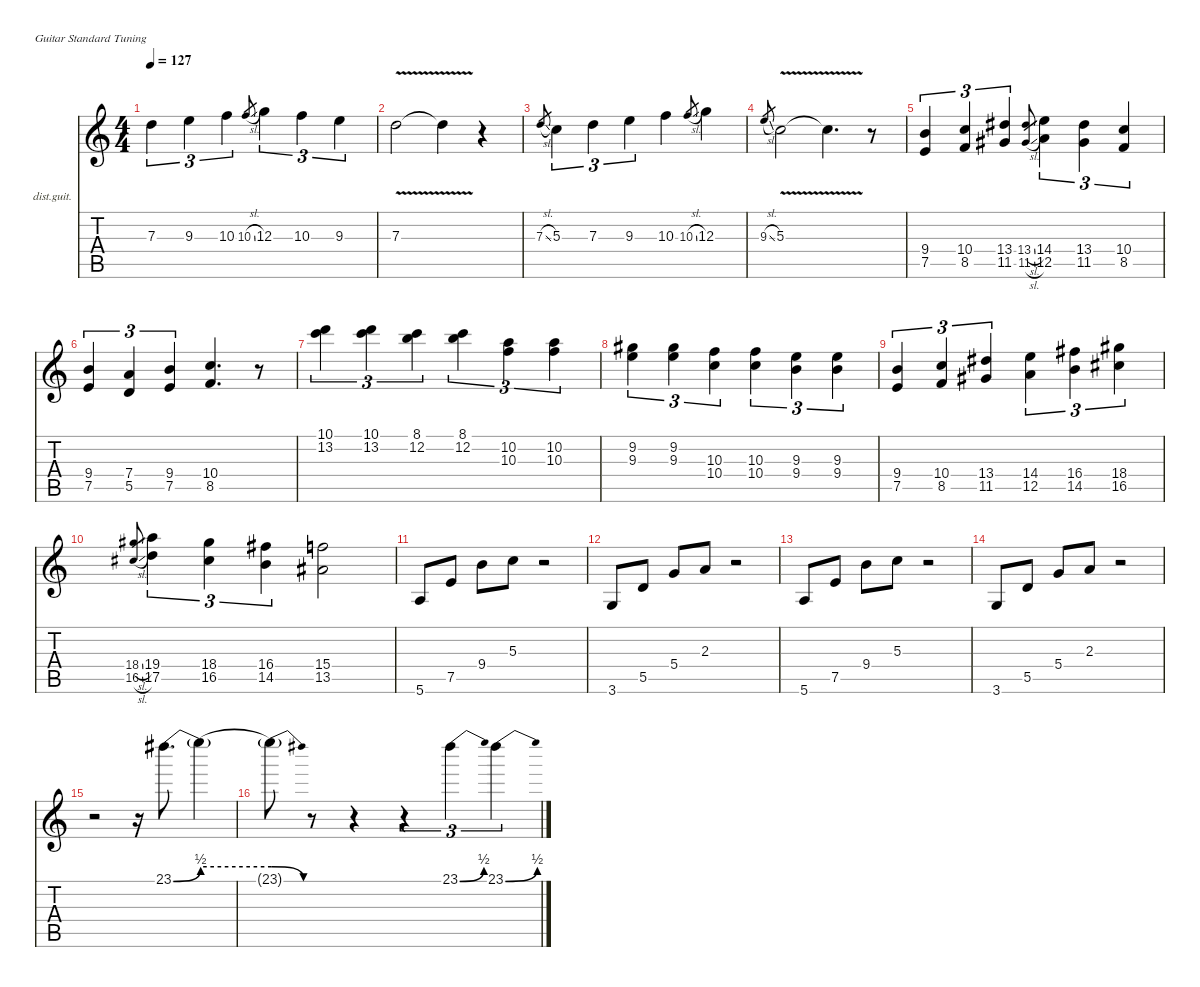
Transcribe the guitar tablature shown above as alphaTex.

\defaultSystemsLayout 4
\hideDynamics
\bracketExtendMode nobrackets
\firstSystemTrackNameOrientation horizontal
\otherSystemsTrackNameOrientation horizontal
\track ("Lead Guitar" "dist.guit.") {instrument distortionguitar}
\staff {score tabs}
\tuning (E4 B3 G3 D3 A2 E2)
\ts (4 4)
\tempo 127
\clef g2
\ks c
7.3.4{tu (3 2) dy f beam Down} 9.3.4{tu (3 2) beam Down} 10.3.4{tu (3 2) beam Down} 10.3{sl}.8{gr dy mf beam Up} 12.3.4{tu (3 2) dy f beam Down} 10.3.4{tu (3 2) beam Down} 9.3.4{tu (3 2) beam Down} |
7.3{v}.2{beam Down} 7.3{v t}.4{beam Down} r.4{beam Down} |
7.3{sl}.8{gr dy mf beam Up} 5.3.4{tu (3 2) dy f beam Down} 7.3.4{tu (3 2) beam Down} 9.3.4{tu (3 2) beam Down} 10.3.4{beam Down} 10.3{sl}.8{gr dy mf beam Up} 12.3.4{dy f beam Down} |
9.3{sl}.8{gr dy mf beam Up} 5.3{v}.2{dy f beam Down} 5.3{v t}.4{d beam Down} r.8{beam Down} |
(9.4 7.5).4{tu (3 2) instrument electricguitarclean beam Up} (10.4 8.5).4{tu (3 2) beam Up} (13.4{acc #} 11.5{acc #}).4{tu (3 2) beam Up} (13.4{sl acc #} 11.5{sl acc #}).8{gr dy mf beam Up} (14.4 12.5).4{tu (3 2) dy f beam Down} (13.4{acc #} 11.5{acc #}).4{tu (3 2) beam Down} (10.4 8.5).4{tu (3 2) beam Up} |
(9.4 7.5).4{tu (3 2) beam Up} (7.4 5.5).4{tu (3 2) beam Up} (9.4 7.5).4{tu (3 2) beam Up} (10.4 8.5).4{d beam Up} r.8{beam Up} |
(10.1 13.2).4{tu (3 2) beam Down} (10.1 13.2).4{tu (3 2) beam Down} (8.1 12.2).4{tu (3 2) beam Down} (8.1 12.2).4{tu (3 2) beam Down} (10.2 10.3).4{tu (3 2) beam Down} (10.2 10.3).4{tu (3 2) beam Down} |
(9.2{acc #} 9.3).4{tu (3 2) beam Down} (9.2{acc #} 9.3).4{tu (3 2) beam Down} (10.3 10.4).4{tu (3 2) beam Down} (10.3 10.4).4{tu (3 2) beam Down} (9.3 9.4).4{tu (3 2) beam Down} (9.3 9.4).4{tu (3 2) beam Down} |
(9.4 7.5).4{tu (3 2) beam Up} (10.4 8.5).4{tu (3 2) beam Up} (13.4{acc #} 11.5{acc #}).4{tu (3 2) beam Up} (14.4 12.5).4{tu (3 2) beam Down} (16.4{acc #} 14.5).4{tu (3 2) beam Down} (18.4{acc #} 16.5{acc #}).4{tu (3 2) beam Down} |
(18.4{sl acc #} 16.5{sl acc #}).8{gr dy mf beam Up} (19.4 17.5).4{tu (3 2) dy f beam Down} (18.4{acc #} 16.5{acc #}).4{tu (3 2) beam Down} (16.4{acc #} 14.5).4{tu (3 2) beam Down} (15.4 13.5{acc #}).2{beam Down} |
5.6.8{instrument distortionguitar beam Up} 7.5.8{beam Up} 9.4.8{beam Down} 5.3.8{beam Down} r.2{beam Down} |
3.6.8{beam Up} 5.5.8{beam Up} 5.4.8{beam Up} 2.3.8{beam Up} r.2{beam Up} |
5.6.8{beam Up} 7.5.8{beam Up} 9.4.8{beam Down} 5.3.8{beam Down} r.2{beam Down} |
3.6.8{beam Up} 5.5.8{beam Up} 5.4.8{beam Up} 2.3.8{beam Up} r.2{beam Up} |
r.2{beam Down} r.16{beam Down} 23.1{be (bend 0 0 60 2) acc #}.8{d beam Down} 23.1{be (hold 0 2 60 2) t}.4{beam Down} |
23.1{be (release 0 2 60 0) t}.8{beam Down} r.8{beam Down} r.4{beam Down} r.4{tu (3 2) beam Down} 23.1{be (bend 0 0 3 2) acc #}.4{tu (3 2) beam Down} 23.1{be (bend 0 0 4.0000002 2) acc #}.4{tu (3 2) beam Down}
